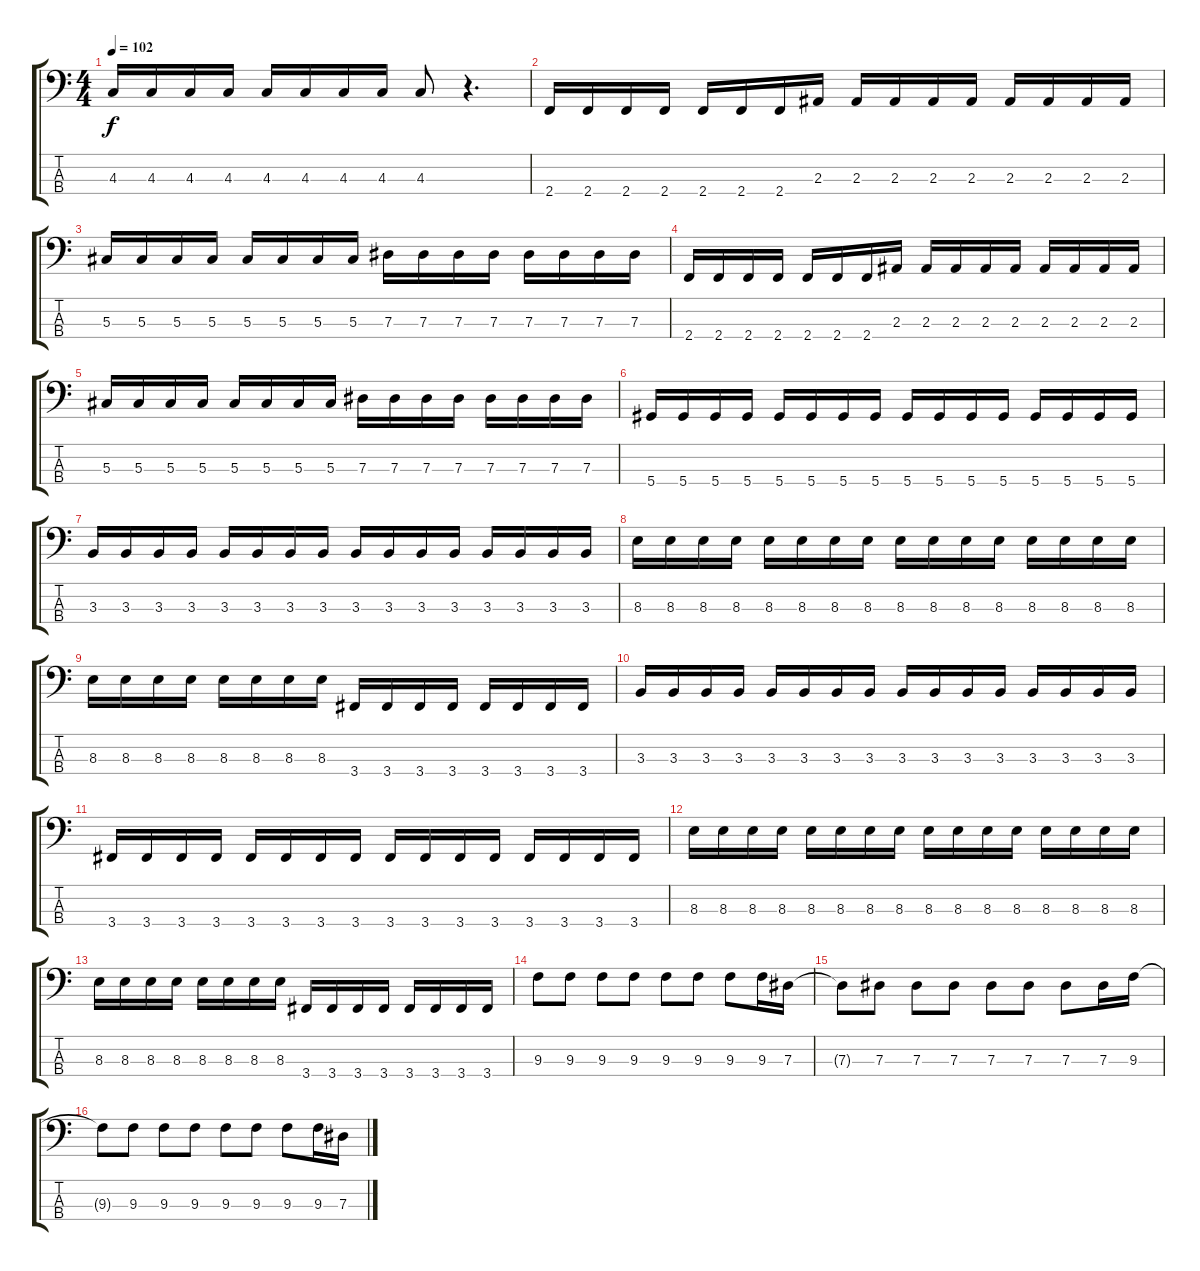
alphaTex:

\track "" {instrument electricbasspick}
\staff {score tabs}
\tuning (Gb2 Db2 Ab1 Eb1) {hide}
\ts (4 4)
\tempo 102
\clef f4
\ks c
4.3.16{dy f} 4.3.16 4.3.16 4.3.16 4.3.16 4.3.16 4.3.16 4.3.16 4.3.8 r.4{d} |
2.4.16 2.4.16 2.4.16 2.4.16 2.4.16 2.4.16 2.4.16 2.3.16 2.3.16 2.3.16 2.3.16 2.3.16 2.3.16 2.3.16 2.3.16 2.3.16 |
5.3.16 5.3.16 5.3.16 5.3.16 5.3.16 5.3.16 5.3.16 5.3.16 7.3.16 7.3.16 7.3.16 7.3.16 7.3.16 7.3.16 7.3.16 7.3.16 |
2.4.16 2.4.16 2.4.16 2.4.16 2.4.16 2.4.16 2.4.16 2.3.16 2.3.16 2.3.16 2.3.16 2.3.16 2.3.16 2.3.16 2.3.16 2.3.16 |
5.3.16 5.3.16 5.3.16 5.3.16 5.3.16 5.3.16 5.3.16 5.3.16 7.3.16 7.3.16 7.3.16 7.3.16 7.3.16 7.3.16 7.3.16 7.3.16 |
5.4.16 5.4.16 5.4.16 5.4.16 5.4.16 5.4.16 5.4.16 5.4.16 5.4.16 5.4.16 5.4.16 5.4.16 5.4.16 5.4.16 5.4.16 5.4.16 |
3.3.16 3.3.16 3.3.16 3.3.16 3.3.16 3.3.16 3.3.16 3.3.16 3.3.16 3.3.16 3.3.16 3.3.16 3.3.16 3.3.16 3.3.16 3.3.16 |
8.3.16 8.3.16 8.3.16 8.3.16 8.3.16 8.3.16 8.3.16 8.3.16 8.3.16 8.3.16 8.3.16 8.3.16 8.3.16 8.3.16 8.3.16 8.3.16 |
8.3.16 8.3.16 8.3.16 8.3.16 8.3.16 8.3.16 8.3.16 8.3.16 3.4.16 3.4.16 3.4.16 3.4.16 3.4.16 3.4.16 3.4.16 3.4.16 |
3.3.16 3.3.16 3.3.16 3.3.16 3.3.16 3.3.16 3.3.16 3.3.16 3.3.16 3.3.16 3.3.16 3.3.16 3.3.16 3.3.16 3.3.16 3.3.16 |
3.4.16 3.4.16 3.4.16 3.4.16 3.4.16 3.4.16 3.4.16 3.4.16 3.4.16 3.4.16 3.4.16 3.4.16 3.4.16 3.4.16 3.4.16 3.4.16 |
8.3.16 8.3.16 8.3.16 8.3.16 8.3.16 8.3.16 8.3.16 8.3.16 8.3.16 8.3.16 8.3.16 8.3.16 8.3.16 8.3.16 8.3.16 8.3.16 |
8.3.16 8.3.16 8.3.16 8.3.16 8.3.16 8.3.16 8.3.16 8.3.16 3.4.16 3.4.16 3.4.16 3.4.16 3.4.16 3.4.16 3.4.16 3.4.16 |
9.3.8 9.3.8 9.3.8 9.3.8 9.3.8 9.3.8 9.3.8 9.3.16 7.3.16 |
7.3{t}.8 7.3.8 7.3.8 7.3.8 7.3.8 7.3.8 7.3.8 7.3.16 9.3.16 |
9.3{t}.8 9.3.8 9.3.8 9.3.8 9.3.8 9.3.8 9.3.8 9.3.16 7.3.16
